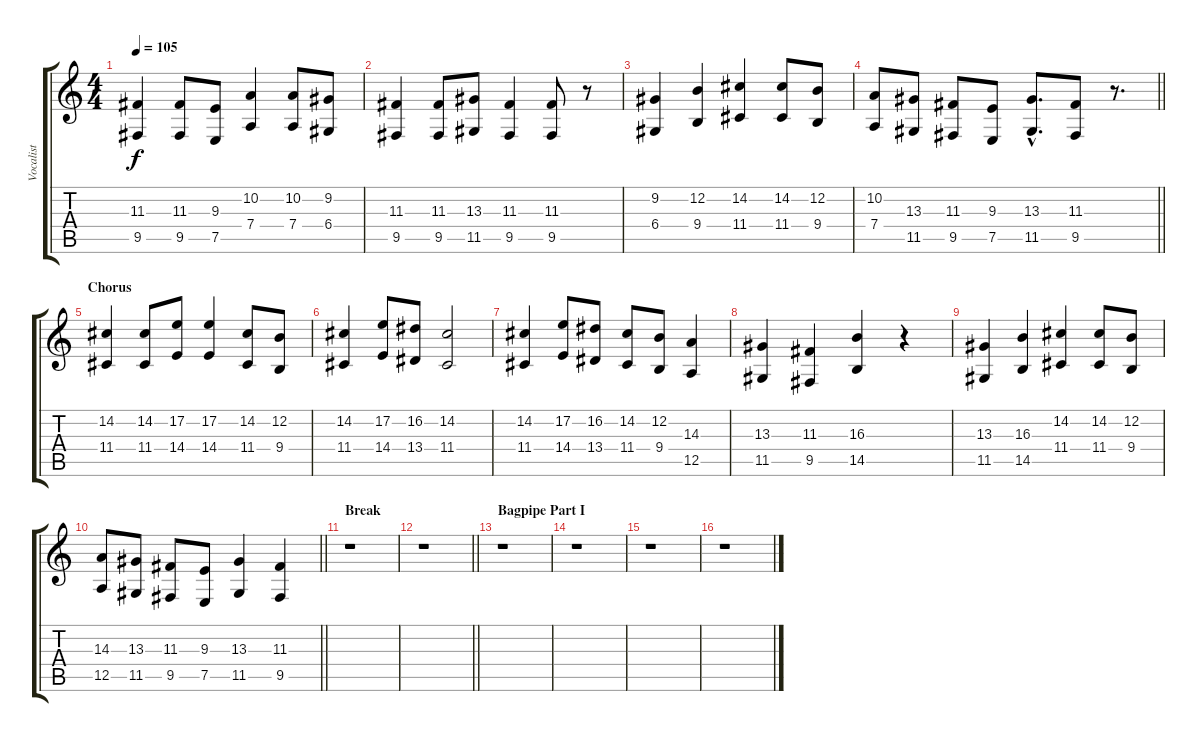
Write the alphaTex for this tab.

\track ("Vocalist" "Vocalist") {instrument voiceoohs}
\staff {score tabs}
\tuning (E4 B3 G3 D3 A2 E2) {hide}
\ts (4 4)
\tempo 105
\clef g2
\ks c
(11.3 9.5).4{dy f} (11.3 9.5).8 (9.3 7.5).8 (10.2 7.4).4 (10.2 7.4).8 (9.2 6.4).8 |
(11.3 9.5).4 (11.3 9.5).8 (13.3 11.5).8 (11.3 9.5).4 (11.3 9.5).8 r.8 |
(9.2 6.4).4 (12.2 9.4).4 (14.2 11.4).4 (14.2 11.4).8 (12.2 9.4).8 |
\barLineRight lightlight
(10.2 7.4).8 (13.3 11.5).8 (11.3 9.5).8 (9.3 7.5).8 (13.3{hac} 11.5{hac}).8{d} (11.3 9.5).8 r.8{d} |
\section ("" "Chorus")
(14.2 11.4).4 (14.2 11.4).8 (17.2 14.4).8 (17.2 14.4).4 (14.2 11.4).8 (12.2 9.4).8 |
(14.2 11.4).4 (17.2 14.4).8 (16.2 13.4).8 (14.2 11.4).2 |
(14.2 11.4).4 (17.2 14.4).8 (16.2 13.4).8 (14.2 11.4).8 (12.2 9.4).8 (14.3 12.5).4 |
(13.3 11.5).4 (11.3 9.5).4 (16.3 14.5).4 r.4 |
(13.3 11.5).4 (16.3 14.5).4 (14.2 11.4).4 (14.2 11.4).8 (12.2 9.4).8 |
\barLineRight lightlight
(14.3 12.5).8 (13.3 11.5).8 (11.3 9.5).8 (9.3 7.5).8 (13.3 11.5).4 (11.3 9.5).4 |
\section ("" "Break")
r.1 |
\barLineRight lightlight
r.1 |
\section ("" "Bagpipe Part I")
r.1 |
r.1 |
r.1 |
r.1
